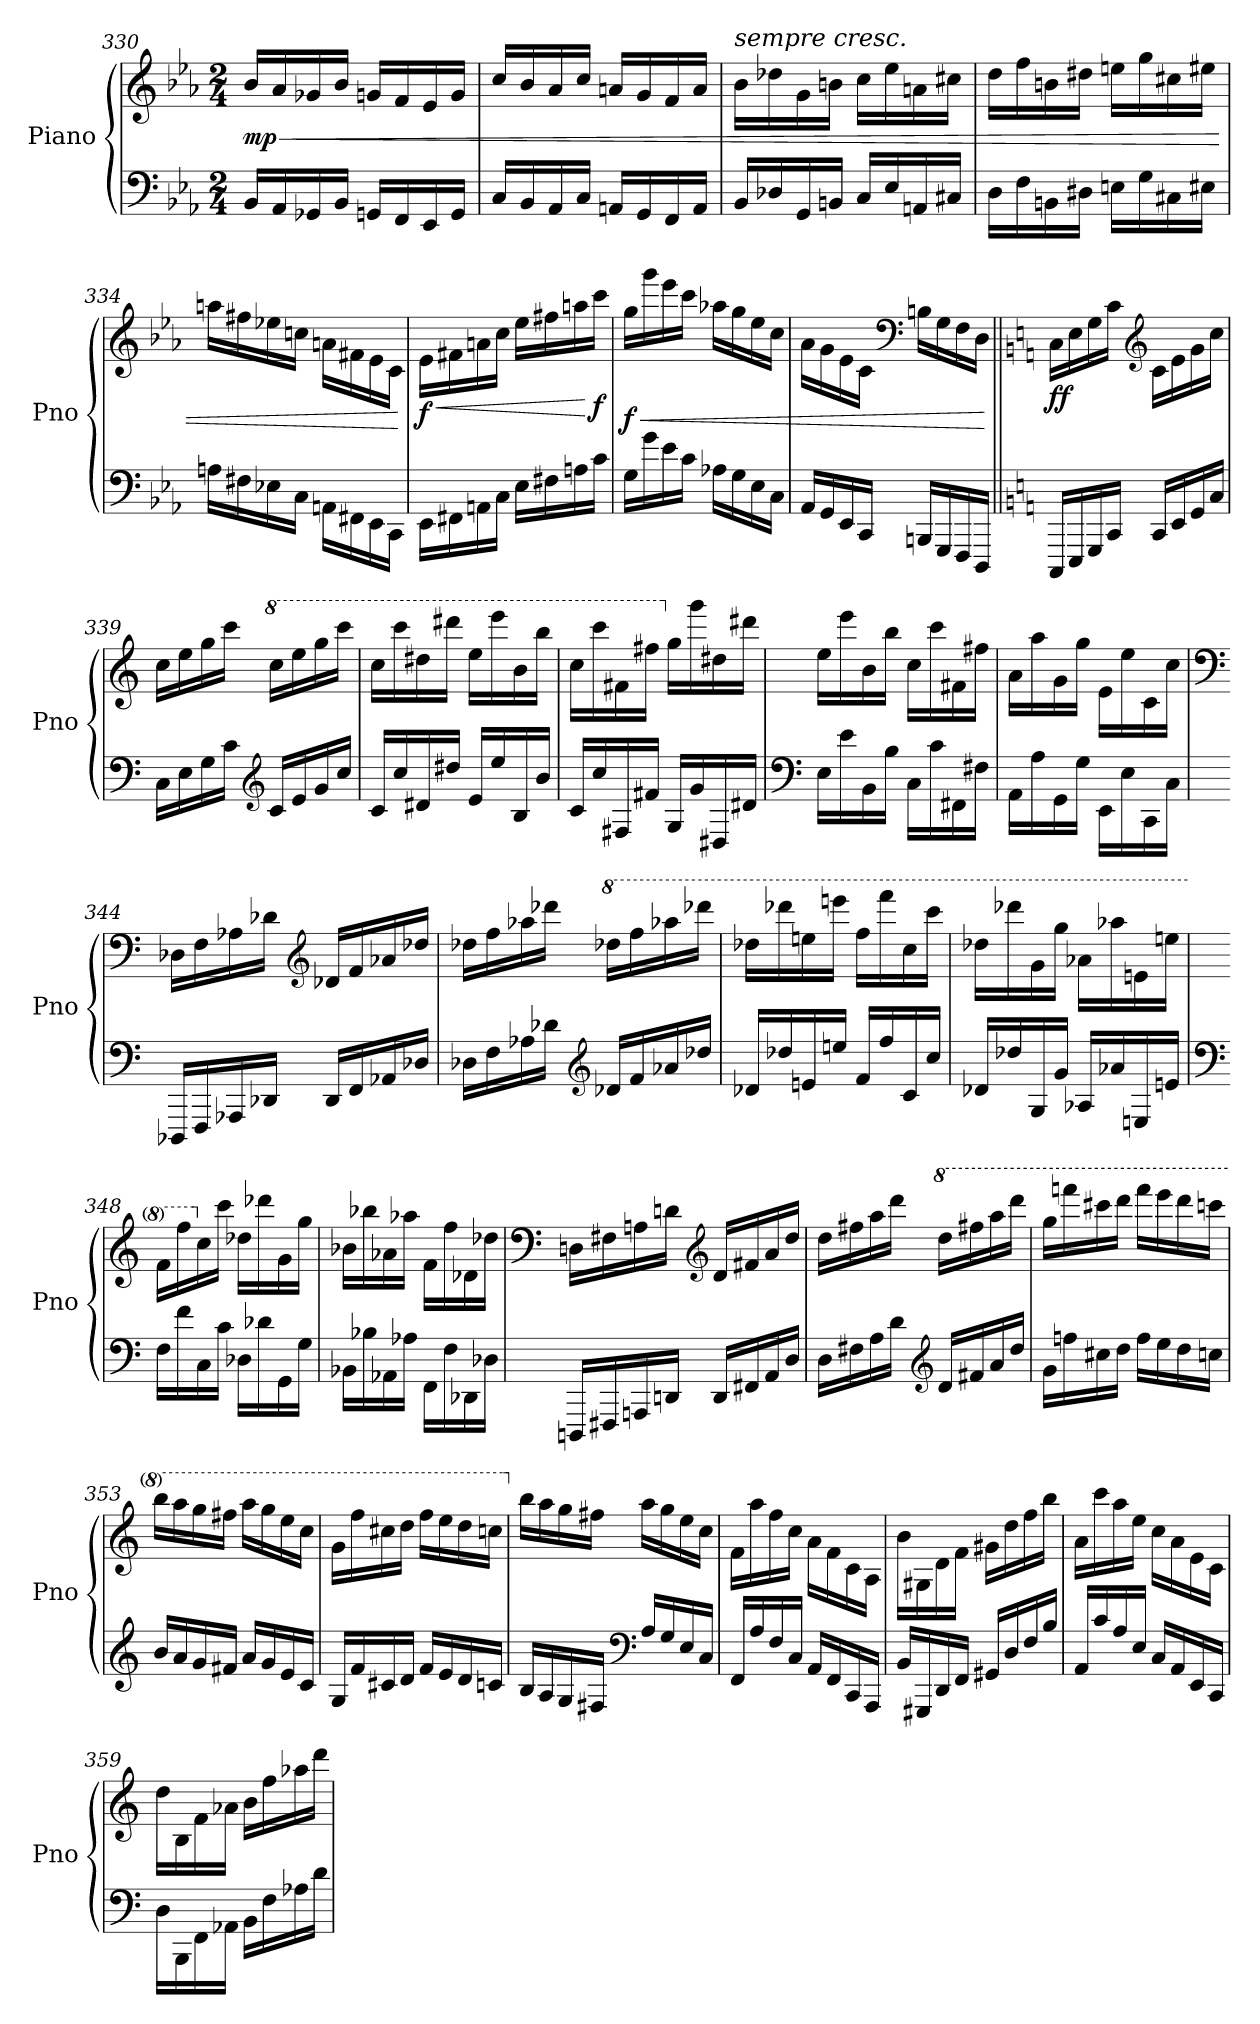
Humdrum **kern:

**kern	**kern	**dynam
*part1	*part1	*part1
*staff2	*staff1	*staff1/2
*I"Piano	*	*
*I'Pno	*	*
*clefF4	*clefG2	*
*k[b-e-a-]	*k[b-e-a-]	*
*M2/4	*M2/4	*
=330	=330	=330
!	!	!LO:HP:b
!	!	!LO:DY:n=1:b
16BB-/LL	16b-/LL	< mp
16AA-/	16a-/	.
16GG-X/	16g-X/	.
16BB-/JJ	16b-/JJ	.
16GGn/LL	16gn/LL	.
16FF/	16f/	.
16EE-/	16e-/	.
16GG/JJ	16g/JJ	.
=331	=331	=331
16C/LL	16cc/LL	.
16BB-/	16b-/	.
16AA-/	16a-/	.
16C/JJ	16cc/JJ	.
16AAn/LL	16an/LL	.
16GG/	16g/	.
16FF/	16f/	.
16AA/JJ	16a/JJ	.
=332	=332	=332
!	!LO:TX:a:i:t=sempre cresc.	!
16BB-/LL	16b-\LL	.
16D-X/	16dd-X\	.
16GG/	16g\	.
16BBn/JJ	16bn\JJ	.
16C/LL	16cc\LL	.
16E-/	16ee-\	.
16AAn/	16an\	.
16C#X/JJ	16cc#X\JJ	.
!!LO:LB:g=z
=333	=333	=333
16D\LL	16dd\LL	.
16F\	16ff\	.
16BBn\	16bn\	.
16D#X\JJ	16dd#X\JJ	.
16En\LL	16een\LL	.
16G\	16gg\	.
16C#X\	16cc#X\	.
16E#X\JJ	16ee#X\JJ	.
=334	=334	=334
16An\LL	16aan\LL	.
16F#X\	16ff#X\	.
16E-X\	16ee-X\	.
16C\JJ	16ccn\JJ	.
16AAn\LL	16an\LL	.
16FF#X\	16f#X\	.
16EE-\	16e-\	.
16CC\JJ	16c\JJ	.
.	.	[
=335	=335	=335
!	!	!LO:HP:b
!	!	!LO:DY:n=1:b
16EE-\LL	16e-\LL	< f
16FF#X\	16f#X\	.
16AAn\	16an\	.
16C\JJ	16cc\JJ	.
16E-\LL	16ee-\LL	.
16F#X\	16ff#X\	.
16An\	16aan\	.
!	!	!LO:DY:n=2:b
16c\JJ	16ccc\JJ	[ f
=336	=336	=336
!	!	!LO:HP:b
!	!	!LO:DY:n=1:b
16G\LL	16gg\LL	< f
16g\	16ggg\	.
16e-\	16eee-\	.
16c\JJ	16ccc\JJ	.
16A-X\LL	16aa-X\LL	.
16G\	16gg\	.
16E-\	16ee-\	.
16C\JJ	16cc\JJ	.
!!LO:LB:g=z
=337	=337	=337
16AA-/LL	16a-\LL	.
16GG/	16g\	.
16EE-/	16e-\	.
16CC/JJ	16c\JJ	.
*	*clefF4	*
16BBBn/LL	16Bn\LL	.
16GGG/	16G\	.
16FFF/	16F\	.
16DDD/JJ	16D\JJ	.
.	.	[
=338||	=338||	=338||
*k[]	*k[]	*
!	!	!LO:DY:b
16CCC/LL	16C\LL	ff
16EEE/	16E\	.
16GGG/	16G\	.
16CC/JJ	16c\JJ	.
*	*clefG2	*
16CC/LL	16c\LL	.
16EE/	16e\	.
16GG/	16g\	.
16C/JJ	16cc\JJ	.
=339	=339	=339
16C\LL	16cc\LL	.
16E\	16ee\	.
16G\	16gg\	.
16c\JJ	16ccc\JJ	.
*clefG2	*	*
*	*8va	*
16c/LL	16ccc\LL	.
16e/	16eee\	.
16g/	16ggg\	.
16cc/JJ	16cccc\JJ	.
=340	=340	=340
16c/LL	16ccc\LL	.
16cc/	16cccc\	.
16d#X/	16ddd#X\	.
16dd#X/JJ	16dddd#X\JJ	.
16e/LL	16eee\LL	.
16ee/	16eeee\	.
16B/	16bb\	.
16b/JJ	16bbb\JJ	.
!!LO:PB:g=z
=341	=341	=341
16c/LL	16ccc\LL	.
16cc/	16cccc\	.
16F#X/	16ff#X\	.
16f#X/JJ	16fff#X\JJ	.
*	*X8va	*
16G/LL	16gg\LL	.
16g/	16ggg\	.
16D#X/	16dd#X\	.
16d#X/JJ	16ddd#X\JJ	.
=342	=342	=342
*clefF4	*	*
16E\LL	16ee\LL	.
16e\	16eee\	.
16BB\	16b\	.
16B\JJ	16bb\JJ	.
16C\LL	16cc\LL	.
16c\	16ccc\	.
16FF#X\	16f#X\	.
16F#X\JJ	16ff#X\JJ	.
=343	=343	=343
16AA\LL	16a\LL	.
16A\	16aa\	.
16GG\	16g\	.
16G\JJ	16gg\JJ	.
16EE\LL	16e\LL	.
16E\	16ee\	.
16CC\	16c\	.
16C\JJ	16cc\JJ	.
=344	=344	=344
*	*clefF4	*
16DDD-X/LL	16D-X\LL	.
16FFF/	16F\	.
16AAA-X/	16A-X\	.
16DD-X/JJ	16d-X\JJ	.
*	*clefG2	*
16DD-/LL	16d-X/LL	.
16FF/	16f/	.
16AA-X/	16a-X/	.
16D-X/JJ	16dd-X/JJ	.
!!LO:LB:g=z
=345	=345	=345
16D-X\LL	16dd-X\LL	.
16F\	16ff\	.
16A-X\	16aa-X\	.
16d-X\JJ	16ddd-X\JJ	.
*clefG2	*	*
*	*8va	*
16d-X/LL	16ddd-X\LL	.
16f/	16fff\	.
16a-X/	16aaa-X\	.
16dd-X/JJ	16dddd-X\JJ	.
=346	=346	=346
16d-X/LL	16ddd-X\LL	.
16dd-X/	16dddd-X\	.
16en/	16eeen\	.
16een/JJ	16eeeen\JJ	.
16f/LL	16fff\LL	.
16ff/	16ffff\	.
16c/	16ccc\	.
16cc/JJ	16cccc\JJ	.
=347	=347	=347
16d-X/LL	16ddd-X\LL	.
16dd-X/	16dddd-X\	.
16G/	16gg\	.
16g/JJ	16ggg\JJ	.
16A-X/LL	16aa-X\LL	.
16a-X/	16aaa-X\	.
16En/	16een\	.
16en/JJ	16eeen\JJ	.
=348	=348	=348
*clefF4	*	*
16F\LL	16ff\LL	.
16f\	16fff\	.
*	*X8va	*
16C\	16cc\	.
16c\JJ	16ccc\JJ	.
16D-X\LL	16dd-X\LL	.
16d-X\	16ddd-X\	.
16GG\	16g\	.
16G\JJ	16gg\JJ	.
!!LO:LB:g=z
=349	=349	=349
16BB-X\LL	16b-X\LL	.
16B-X\	16bb-X\	.
16AA-X\	16a-X\	.
16A-X\JJ	16aa-X\JJ	.
16FF\LL	16f\LL	.
16F\	16ff\	.
16DD-X\	16d-X\	.
16D-X\JJ	16dd-X\JJ	.
=350	=350	=350
*	*clefF4	*
16DDDn/LL	16Dn\LL	.
16FFF#X/	16F#X\	.
16AAAn/	16An\	.
16DDn/JJ	16dn\JJ	.
*	*clefG2	*
16DD/LL	16d/LL	.
16FF#X/	16f#X/	.
16AA/	16a/	.
16D/JJ	16dd/JJ	.
=351	=351	=351
16D\LL	16dd\LL	.
16F#X\	16ff#X\	.
16A\	16aa\	.
16d\JJ	16ddd\JJ	.
*clefG2	*	*
*	*8va	*
16d/LL	16ddd\LL	.
16f#X/	16fff#X\	.
16a/	16aaa\	.
16dd/JJ	16dddd\JJ	.
=352	=352	=352
16g\LL	16ggg\LL	.
16ffn\	16ffffn\	.
16cc#X\	16cccc#X\	.
16dd\JJ	16dddd\JJ	.
16ff\LL	16ffff\LL	.
16ee\	16eeee\	.
16dd\	16dddd\	.
16ccn\JJ	16ccccn\JJ	.
!!LO:LB:g=z
=353	=353	=353
16b/LL	16bbb\LL	.
16a/	16aaa\	.
16g/	16ggg\	.
16f#X/JJ	16fff#X\JJ	.
16a/LL	16aaa\LL	.
16g/	16ggg\	.
16e/	16eee\	.
16c/JJ	16ccc\JJ	.
=354	=354	=354
16G/LL	16gg\LL	.
16f/	16fff\	.
16c#X/	16ccc#X\	.
16d/JJ	16ddd\JJ	.
16f/LL	16fff\LL	.
16e/	16eee\	.
16d/	16ddd\	.
16cn/JJ	16cccn\JJ	.
=355	=355	=355
*	*X8va	*
16B/LL	16bb\LL	.
16A/	16aa\	.
16G/	16gg\	.
16F#X/JJ	16ff#X\JJ	.
*clefF4	*	*
16A/LL	16aa\LL	.
16G/	16gg\	.
16E/	16ee\	.
16C/JJ	16cc\JJ	.
=356	=356	=356
16FF/LL	16f\LL	.
16A/	16aa\	.
16F/	16ff\	.
16C/JJ	16cc\JJ	.
16AA/LL	16a\LL	.
16FF/	16f\	.
16CC/	16c\	.
16AAA/JJ	16A\JJ	.
=357	=357	=357
16BB/LL	16b\LL	.
16GGG#X/	16G#X\	.
16DD/	16d\	.
16FF/JJ	16f\JJ	.
16GG#X/LL	16g#X\LL	.
16D/	16dd\	.
16F/	16ff\	.
16B/JJ	16bb\JJ	.
!!LO:LB:g=z
=358	=358	=358
16AA/LL	16a\LL	.
16c/	16ccc\	.
16A/	16aa\	.
16E/JJ	16ee\JJ	.
16C/LL	16cc\LL	.
16AA/	16a\	.
16EE/	16e\	.
16CC/JJ	16c\JJ	.
=359	=359	=359
16D\LL	16dd\LL	.
16BBB\	16B\	.
16FF\	16f\	.
16AA-X\JJ	16a-X\JJ	.
16BB\LL	16b\LL	.
16F\	16ff\	.
16A-X\	16aa-X\	.
16d\JJ	16ddd\JJ	.
=	=	=
*-	*-	*-
